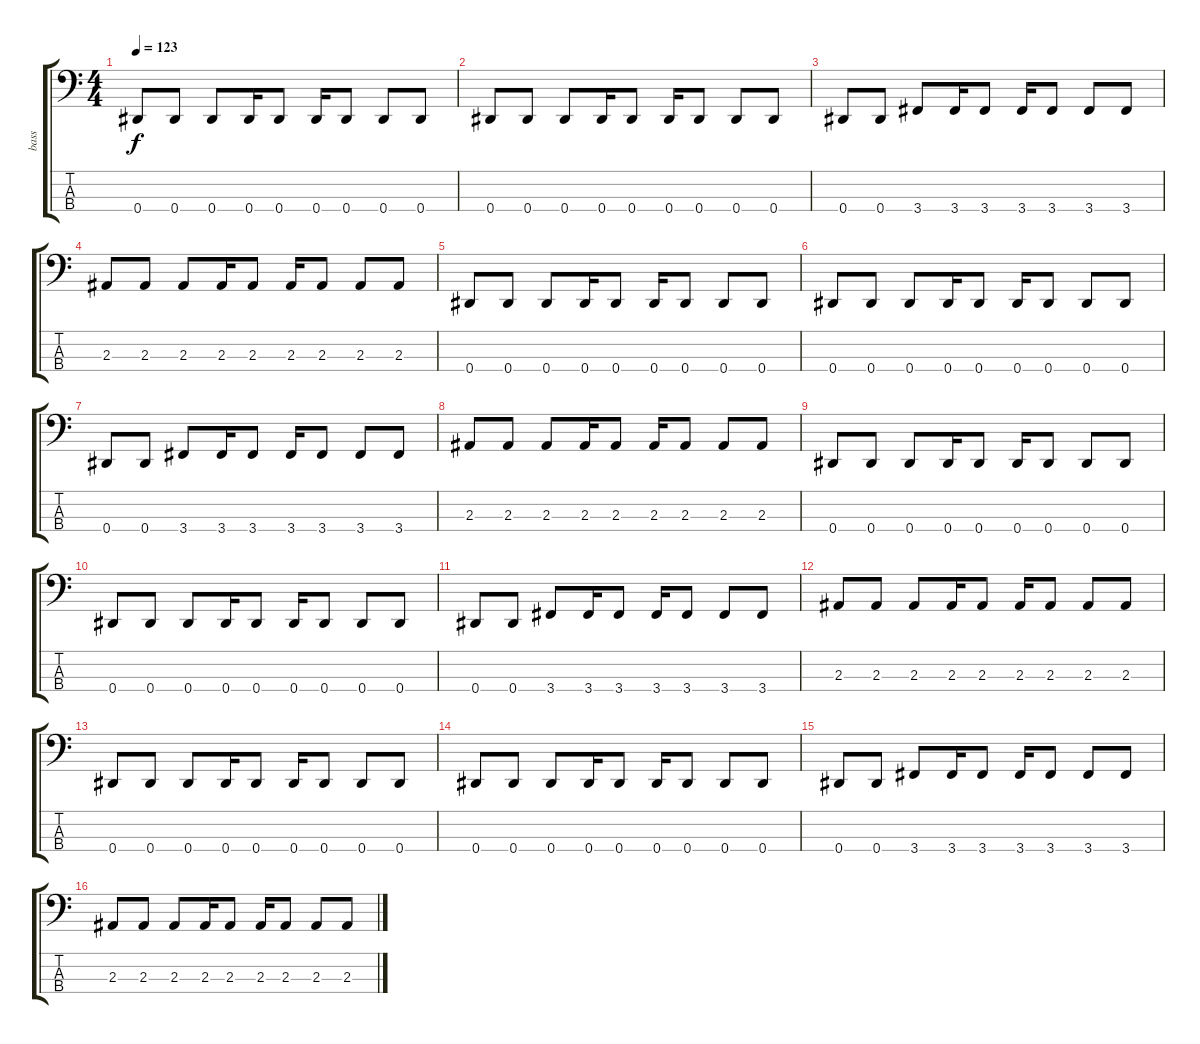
\track ("bass" "bass") {instrument electricbassfinger}
\staff {score tabs}
\tuning (Gb2 Db2 Ab1 Eb1) {hide}
\ts (4 4)
\tempo 123
\clef f4
\ks c
0.4.8{dy f} 0.4.8 0.4.8 0.4.16 0.4.8 0.4.16 0.4.8 0.4.8 0.4.8 |
0.4.8 0.4.8 0.4.8 0.4.16 0.4.8 0.4.16 0.4.8 0.4.8 0.4.8 |
0.4.8 0.4.8 3.4.8 3.4.16 3.4.8 3.4.16 3.4.8 3.4.8 3.4.8 |
2.3.8 2.3.8 2.3.8 2.3.16 2.3.8 2.3.16 2.3.8 2.3.8 2.3.8 |
0.4.8 0.4.8 0.4.8 0.4.16 0.4.8 0.4.16 0.4.8 0.4.8 0.4.8 |
0.4.8 0.4.8 0.4.8 0.4.16 0.4.8 0.4.16 0.4.8 0.4.8 0.4.8 |
0.4.8 0.4.8 3.4.8 3.4.16 3.4.8 3.4.16 3.4.8 3.4.8 3.4.8 |
2.3.8 2.3.8 2.3.8 2.3.16 2.3.8 2.3.16 2.3.8 2.3.8 2.3.8 |
0.4.8 0.4.8 0.4.8 0.4.16 0.4.8 0.4.16 0.4.8 0.4.8 0.4.8 |
0.4.8 0.4.8 0.4.8 0.4.16 0.4.8 0.4.16 0.4.8 0.4.8 0.4.8 |
0.4.8 0.4.8 3.4.8 3.4.16 3.4.8 3.4.16 3.4.8 3.4.8 3.4.8 |
2.3.8 2.3.8 2.3.8 2.3.16 2.3.8 2.3.16 2.3.8 2.3.8 2.3.8 |
0.4.8 0.4.8 0.4.8 0.4.16 0.4.8 0.4.16 0.4.8 0.4.8 0.4.8 |
0.4.8 0.4.8 0.4.8 0.4.16 0.4.8 0.4.16 0.4.8 0.4.8 0.4.8 |
0.4.8 0.4.8 3.4.8 3.4.16 3.4.8 3.4.16 3.4.8 3.4.8 3.4.8 |
2.3.8 2.3.8 2.3.8 2.3.16 2.3.8 2.3.16 2.3.8 2.3.8 2.3.8
